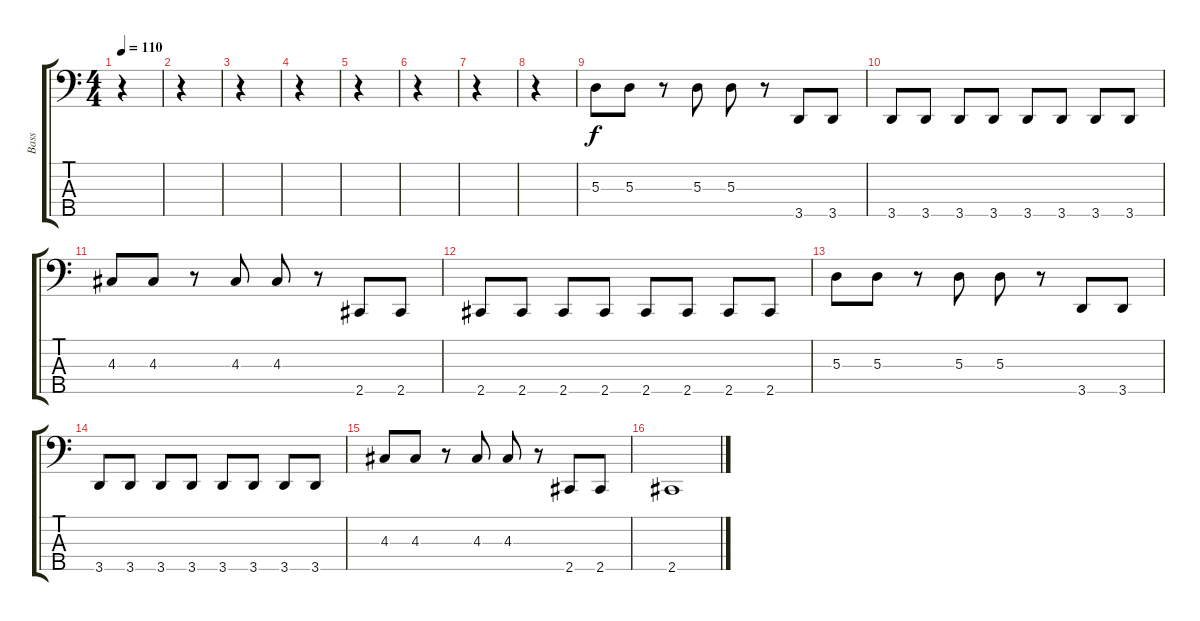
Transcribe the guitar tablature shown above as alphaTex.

\track ("Bass" "Bass") {instrument electricbassfinger}
\staff {score tabs}
\tuning (G2 D2 A1 E1 B0) {hide}
\ts (4 4)
\tempo 110
\clef f4
\ks c
r.4{dy f instrument electricbassfinger} |
r.4 |
r.4 |
r.4 |
r.4 |
r.4 |
r.4 |
r.4 |
5.3.8 5.3.8 r.8 5.3.8 5.3.8 r.8 3.5.8 3.5.8 |
3.5.8 3.5.8 3.5.8 3.5.8 3.5.8 3.5.8 3.5.8 3.5.8 |
4.3.8 4.3.8 r.8 4.3.8 4.3.8 r.8 2.5.8 2.5.8 |
2.5.8 2.5.8 2.5.8 2.5.8 2.5.8 2.5.8 2.5.8 2.5.8 |
5.3.8 5.3.8 r.8 5.3.8 5.3.8 r.8 3.5.8 3.5.8 |
3.5.8 3.5.8 3.5.8 3.5.8 3.5.8 3.5.8 3.5.8 3.5.8 |
4.3.8 4.3.8 r.8 4.3.8 4.3.8 r.8 2.5.8 2.5.8 |
2.5.1
